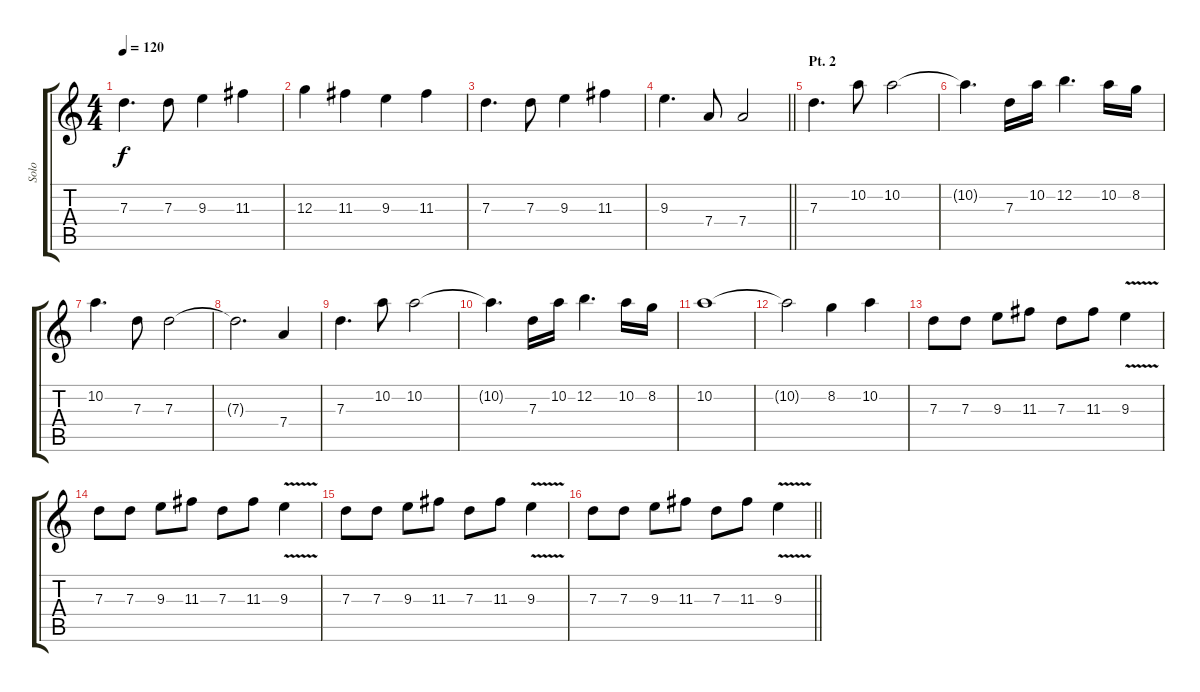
\track ("Solo" "Solo") {instrument distortionguitar}
\staff {score tabs}
\tuning (E4 B3 G3 D3 A2 E2) {hide}
\ts (4 4)
\tempo 120
\clef g2
\ks c
7.3.4{d dy f} 7.3.8 9.3.4 11.3.4 |
12.3.4 11.3.4 9.3.4 11.3.4 |
7.3.4{d} 7.3.8 9.3.4 11.3.4 |
\barLineRight lightlight
9.3.4{d} 7.4.8 7.4.2 |
\section ("" "Pt. 2")
7.3.4{d} 10.2.8 10.2.2 |
10.2{t}.4{d} 7.3.16 10.2.16 12.2.4{d} 10.2.16 8.2.16 |
10.2.4{d} 7.3.8 7.3.2 |
7.3{t}.2{d} 7.4.4 |
7.3.4{d} 10.2.8 10.2.2 |
10.2{t}.4{d} 7.3.16 10.2.16 12.2.4{d} 10.2.16 8.2.16 |
10.2.1 |
10.2{t}.2 8.2.4 10.2.4 |
7.3.8 7.3.8 9.3.8 11.3.8 7.3.8 11.3.8 9.3{v}.4 |
7.3.8 7.3.8 9.3.8 11.3.8 7.3.8 11.3.8 9.3{v}.4 |
7.3.8 7.3.8 9.3.8 11.3.8 7.3.8 11.3.8 9.3{v}.4 |
\barLineRight lightlight
7.3.8 7.3.8 9.3.8 11.3.8 7.3.8 11.3.8 9.3{v}.4
